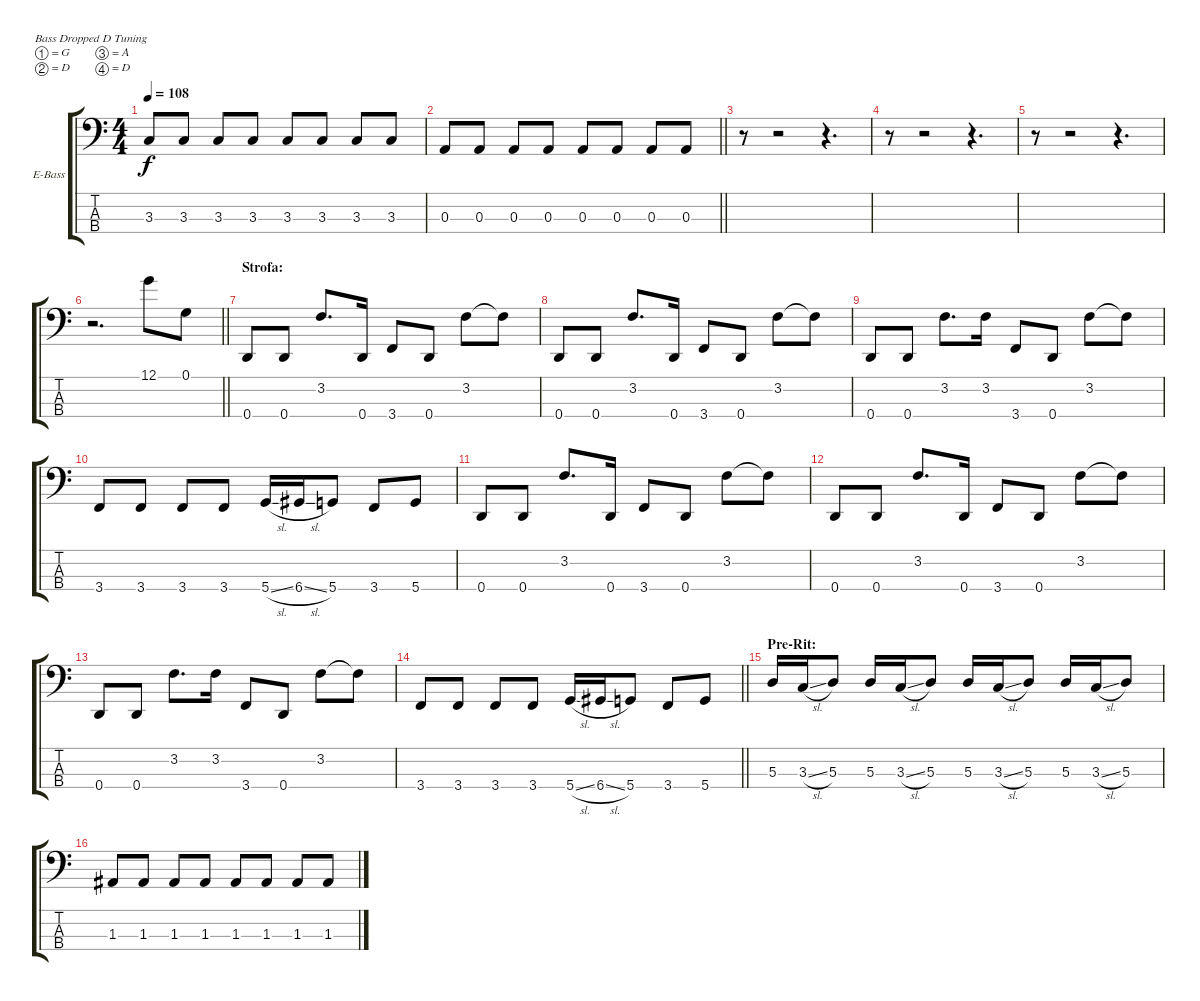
\bracketExtendMode groupsimilarinstruments
\firstSystemTrackNameOrientation horizontal
\otherSystemsTrackNameOrientation horizontal
\track ("Basso" "E-Bass") {instrument electricbassfinger}
\staff {score tabs}
\tuning (G2 D2 A1 D1)
\ts (4 4)
\tempo 108
\clef f4
\ks c
3.3.8{dy f} 3.3.8 3.3.8 3.3.8 3.3.8 3.3.8 3.3.8 3.3.8 |
\barLineRight lightlight
0.3.8 0.3.8 0.3.8 0.3.8 0.3.8 0.3.8 0.3.8 0.3.8 |
\section ("" "")
r.8 r.2 r.4{d} |
r.8 r.2 r.4{d} |
r.8 r.2 r.4{d} |
\barLineRight lightlight
r.2{d} 12.1.8 0.1.8 |
\section ("" "Strofa:")
0.4.8 0.4.8 3.2.8{d} 0.4.16 3.4.8 0.4.8 3.2.8 3.2{t}.8 |
0.4.8 0.4.8 3.2.8{d} 0.4.16 3.4.8 0.4.8 3.2.8 3.2{t}.8 |
0.4.8 0.4.8 3.2.8{d} 3.2.16 3.4.8 0.4.8 3.2.8 3.2{t}.8 |
3.4.8 3.4.8 3.4.8 3.4.8 5.4{sl}.16 6.4{sl}.16 5.4.8 3.4.8 5.4.8 |
0.4.8 0.4.8 3.2.8{d} 0.4.16 3.4.8 0.4.8 3.2.8 3.2{t}.8 |
0.4.8 0.4.8 3.2.8{d} 0.4.16 3.4.8 0.4.8 3.2.8 3.2{t}.8 |
0.4.8 0.4.8 3.2.8{d} 3.2.16 3.4.8 0.4.8 3.2.8 3.2{t}.8 |
\barLineRight lightlight
3.4.8 3.4.8 3.4.8 3.4.8 5.4{sl}.16 6.4{sl}.16 5.4.8 3.4.8 5.4.8 |
\section ("" "Pre-Rit:")
5.3.16 3.3{sl}.16 5.3.8 5.3.16 3.3{sl}.16 5.3.8 5.3.16 3.3{sl}.16 5.3.8 5.3.16 3.3{sl}.16 5.3.8 |
1.3.8 1.3.8 1.3.8 1.3.8 1.3.8 1.3.8 1.3.8 1.3.8
